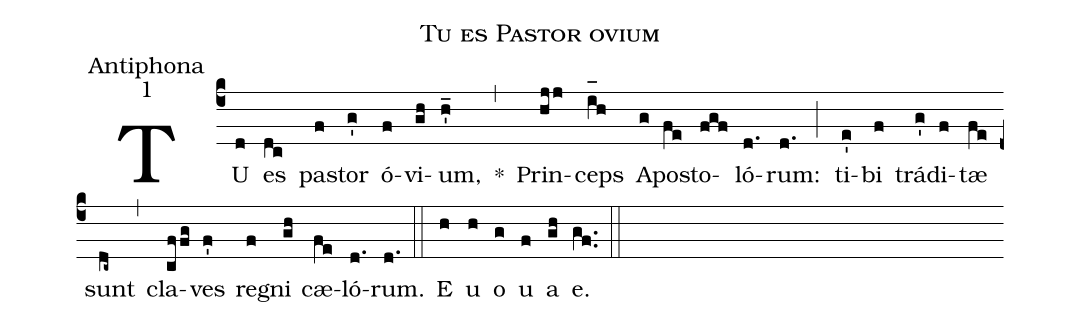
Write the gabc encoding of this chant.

name:Tu es Pastor ovium;
office-part:Antiphona;
mode:1;
%%
(c4) TU(d) es(dc) pa(f)stor(g') ó(f)vi(gh)um,(h'_) *(,) Prin(hjj)ceps(i_[oh:h]h) A(g)po(fe)sto(fgf)ló(d.)rum:(d.) (;) ti(e')bi(f) trá(g')di(f)tæ(fe) sunt(dc~) (,) cla(cffg)ves(f') re(f)gni(gh) cæ(fe)ló(d.)rum.(d.) (::) <eu>E(h) u(h) o(g) u(f) a(gh) e.</eu>(gf..) (::)
